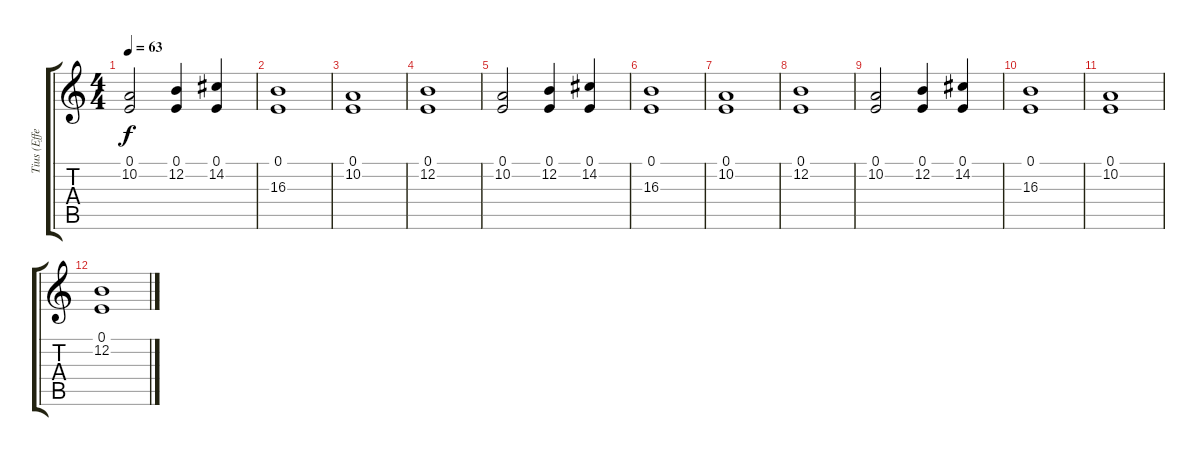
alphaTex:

\track ("Tius (Effect)" "Tius (Effe") {instrument acousticgrandpiano}
\staff {score tabs}
\tuning (E4 B3 G3 D3 A2 E2) {hide}
\ts (4 4)
\tempo 63
\clef g2
\ks c
(0.1 10.2).2{dy f} (0.1 12.2).4 (0.1 14.2).4 |
(0.1 16.3).1 |
(0.1 10.2).1 |
(0.1 12.2).1 |
(0.1 10.2).2 (0.1 12.2).4 (0.1 14.2).4 |
(0.1 16.3).1 |
(0.1 10.2).1 |
(0.1 12.2).1 |
(0.1 10.2).2 (0.1 12.2).4 (0.1 14.2).4 |
(0.1 16.3).1 |
(0.1 10.2).1 |
(0.1 12.2).1
